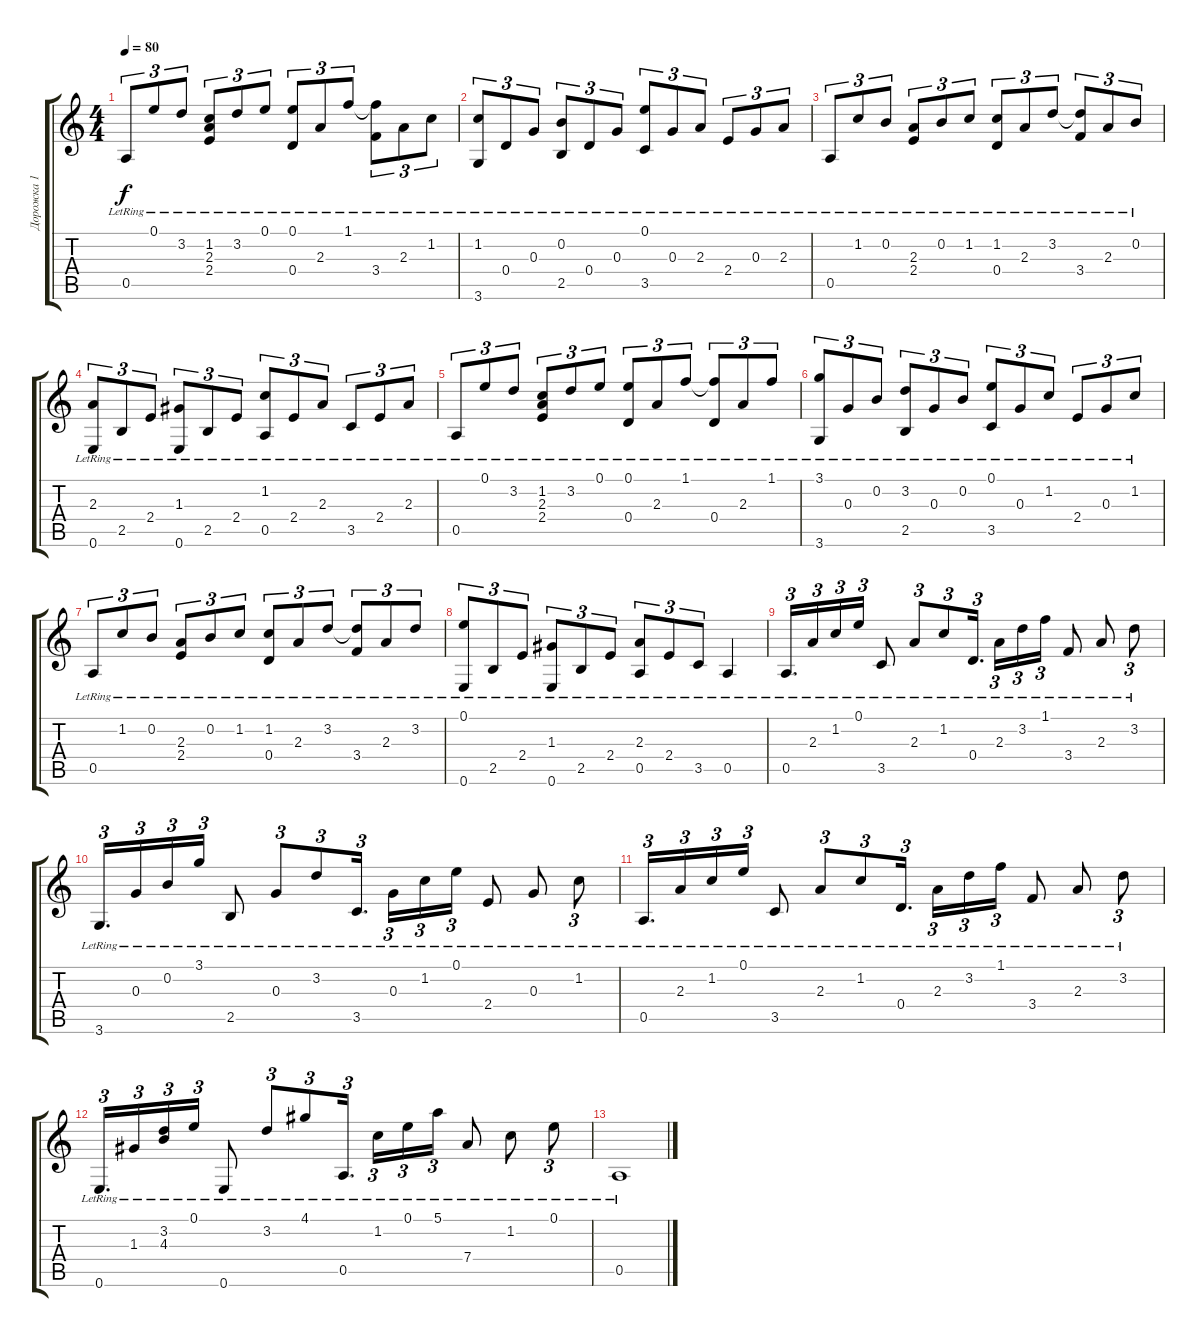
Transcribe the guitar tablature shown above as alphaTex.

\track ("Дорожка 1" "Дорожка 1") {instrument electricguitarjazz}
\staff {score tabs}
\tuning (E4 B3 G3 D3 A2 E2) {hide}
\ts (4 4)
\tempo 80
\clef g2
\ks c
0.5{lr}.8{tu (3 2) dy f instrument electricguitarjazz} 0.1{lr}.8{tu (3 2)} 3.2{lr}.8{tu (3 2)} (1.2{lr} 2.3{lr} 2.4{lr}).8{tu (3 2)} 3.2{lr}.8{tu (3 2)} 0.1{lr}.8{tu (3 2)} (0.1{lr} 0.4{lr}).8{tu (3 2)} 2.3{lr}.8{tu (3 2)} 1.1{lr}.8{tu (3 2)} (1.1{t} 3.4{lr}).8{tu (3 2)} 2.3{lr}.8{tu (3 2)} 1.2{lr}.8{tu (3 2)} |
(1.2{lr} 3.6{lr}).8{tu (3 2)} 0.4{lr}.8{tu (3 2)} 0.3{lr}.8{tu (3 2)} (0.2{lr} 2.5{lr}).8{tu (3 2)} 0.4{lr}.8{tu (3 2)} 0.3{lr}.8{tu (3 2)} (0.1{lr} 3.5{lr}).8{tu (3 2)} 0.3{lr}.8{tu (3 2)} 2.3{lr}.8{tu (3 2)} 2.4{lr}.8{tu (3 2)} 0.3{lr}.8{tu (3 2)} 2.3{lr}.8{tu (3 2)} |
0.5{lr}.8{tu (3 2)} 1.2{lr}.8{tu (3 2)} 0.2{lr}.8{tu (3 2)} (2.3{lr} 2.4{lr}).8{tu (3 2)} 0.2{lr}.8{tu (3 2)} 1.2{lr}.8{tu (3 2)} (1.2{lr} 0.4{lr}).8{tu (3 2)} 2.3{lr}.8{tu (3 2)} 3.2{lr}.8{tu (3 2)} (3.2{t} 3.4{lr}).8{tu (3 2)} 2.3{lr}.8{tu (3 2)} 0.2{lr}.8{tu (3 2)} |
(2.3{lr} 0.6{lr}).8{tu (3 2)} 2.5{lr}.8{tu (3 2)} 2.4{lr}.8{tu (3 2)} (1.3{lr} 0.6{lr}).8{tu (3 2)} 2.5{lr}.8{tu (3 2)} 2.4{lr}.8{tu (3 2)} (1.2{lr} 0.5{lr}).8{tu (3 2)} 2.4{lr}.8{tu (3 2)} 2.3{lr}.8{tu (3 2)} 3.5{lr}.8{tu (3 2)} 2.4{lr}.8{tu (3 2)} 2.3{lr}.8{tu (3 2)} |
0.5{lr}.8{tu (3 2)} 0.1{lr}.8{tu (3 2)} 3.2{lr}.8{tu (3 2)} (1.2{lr} 2.3{lr} 2.4{lr}).8{tu (3 2)} 3.2{lr}.8{tu (3 2)} 0.1{lr}.8{tu (3 2)} (0.1{lr} 0.4{lr}).8{tu (3 2)} 2.3{lr}.8{tu (3 2)} 1.1{lr}.8{tu (3 2)} (1.1{t} 0.4{lr}).8{tu (3 2)} 2.3{lr}.8{tu (3 2)} 1.1{lr}.8{tu (3 2)} |
(3.1{lr} 3.6{lr}).8{tu (3 2)} 0.3{lr}.8{tu (3 2)} 0.2{lr}.8{tu (3 2)} (3.2{lr} 2.5{lr}).8{tu (3 2)} 0.3{lr}.8{tu (3 2)} 0.2{lr}.8{tu (3 2)} (0.1{lr} 3.5{lr}).8{tu (3 2)} 0.3{lr}.8{tu (3 2)} 1.2{lr}.8{tu (3 2)} 2.4{lr}.8{tu (3 2)} 0.3{lr}.8{tu (3 2)} 1.2{lr}.8{tu (3 2)} |
0.5{lr}.8{tu (3 2)} 1.2{lr}.8{tu (3 2)} 0.2{lr}.8{tu (3 2)} (2.3{lr} 2.4{lr}).8{tu (3 2)} 0.2{lr}.8{tu (3 2)} 1.2{lr}.8{tu (3 2)} (1.2{lr} 0.4{lr}).8{tu (3 2)} 2.3{lr}.8{tu (3 2)} 3.2{lr}.8{tu (3 2)} (3.2{t} 3.4{lr}).8{tu (3 2)} 2.3{lr}.8{tu (3 2)} 3.2{lr}.8{tu (3 2)} |
(0.1{lr} 0.6{lr}).8{tu (3 2)} 2.5{lr}.8{tu (3 2)} 2.4{lr}.8{tu (3 2)} (1.3{lr} 0.6{lr}).8{tu (3 2)} 2.5{lr}.8{tu (3 2)} 2.4{lr}.8{tu (3 2)} (2.3{lr} 0.5{lr}).8{tu (3 2)} 2.4{lr}.8{tu (3 2)} 3.5{lr}.8{tu (3 2)} 0.5{lr}.4 |
0.5{lr}.16{d tu (3 2)} 2.3{lr}.16{tu (3 2)} 1.2{lr}.16{tu (3 2)} 0.1{lr}.16{tu (3 2)} 3.5{lr}.8 2.3{lr}.8{tu (3 2)} 1.2{lr}.8{tu (3 2)} 0.4{lr}.16{d tu (3 2)} 2.3{lr}.16{tu (3 2)} 3.2{lr}.16{tu (3 2)} 1.1{lr}.16{tu (3 2)} 3.4{lr}.8 2.3{lr}.8 3.2{lr}.8{tu (3 2)} |
3.6{lr}.16{d tu (3 2)} 0.3{lr}.16{tu (3 2)} 0.2{lr}.16{tu (3 2)} 3.1{lr}.16{tu (3 2)} 2.5{lr}.8 0.3{lr}.8{tu (3 2)} 3.2{lr}.8{tu (3 2)} 3.5{lr}.16{d tu (3 2)} 0.3{lr}.16{tu (3 2)} 1.2{lr}.16{tu (3 2)} 0.1{lr}.16{tu (3 2)} 2.4{lr}.8 0.3{lr}.8 1.2{lr}.8{tu (3 2)} |
0.5{lr}.16{d tu (3 2)} 2.3{lr}.16{tu (3 2)} 1.2{lr}.16{tu (3 2)} 0.1{lr}.16{tu (3 2)} 3.5{lr}.8 2.3{lr}.8{tu (3 2)} 1.2{lr}.8{tu (3 2)} 0.4{lr}.16{d tu (3 2)} 2.3{lr}.16{tu (3 2)} 3.2{lr}.16{tu (3 2)} 1.1{lr}.16{tu (3 2)} 3.4{lr}.8 2.3{lr}.8 3.2{lr}.8{tu (3 2)} |
0.6{lr}.16{d tu (3 2)} 1.3{lr}.16{tu (3 2)} (3.2{lr} 4.3{lr}).16{tu (3 2)} 0.1{lr}.16{tu (3 2)} 0.6{lr}.8 3.2{lr}.8{tu (3 2)} 4.1{lr}.8{tu (3 2)} 0.5{lr}.16{d tu (3 2)} 1.2{lr}.16{tu (3 2)} 0.1{lr}.16{tu (3 2)} 5.1{lr}.16{tu (3 2)} 7.4{lr}.8 1.2{lr}.8 0.1{lr}.8{tu (3 2)} |
0.5{lr}.1
